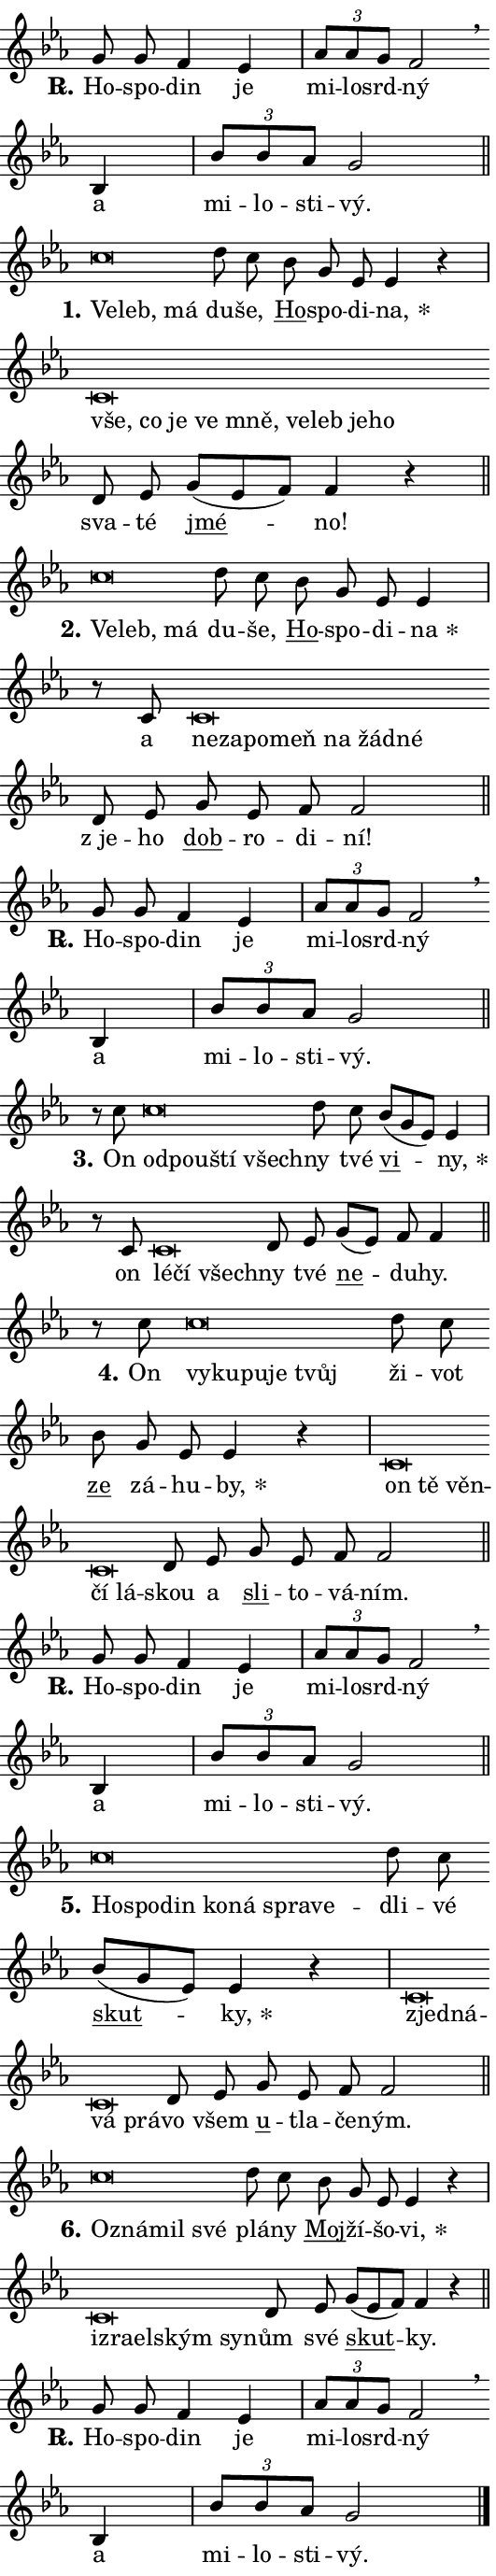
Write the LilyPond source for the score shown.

\version "2.24.0"
\header { tagline = "" }
\paper {
  indent = 0\cm
  top-margin = 0\cm
  right-margin = 0.13\cm % to fit lyric hyphens
  bottom-margin = 0\cm
  left-margin = 0\cm
  paper-width = 9\cm
  page-breaking = #ly:one-page-breaking
  system-system-spacing.basic-distance = #11
  score-system-spacing.basic-distance = #11
  ragged-last = ##f
}


%% Author: Thomas Morley
%% https://lists.gnu.org/archive/html/lilypond-user/2020-05/msg00002.html
#(define (line-position grob)
"Returns position of @var[grob} in current system:
   @code{'start}, if at first time-step
   @code{'end}, if at last time-step
   @code{'middle} otherwise
"
  (let* ((col (ly:item-get-column grob))
         (ln (ly:grob-object col 'left-neighbor))
         (rn (ly:grob-object col 'right-neighbor))
         (col-to-check-left (if (ly:grob? ln) ln col))
         (col-to-check-right (if (ly:grob? rn) rn col))
         (break-dir-left
           (and
             (ly:grob-property col-to-check-left 'non-musical #f)
             (ly:item-break-dir col-to-check-left)))
         (break-dir-right
           (and
             (ly:grob-property col-to-check-right 'non-musical #f)
             (ly:item-break-dir col-to-check-right))))
        (cond ((eqv? 1 break-dir-left) 'start)
              ((eqv? -1 break-dir-right) 'end)
              (else 'middle))))

#(define (tranparent-at-line-position vctor)
  (lambda (grob)
  "Relying on @code{line-position} select the relevant enry from @var{vctor}.
Used to determine transparency,"
    (case (line-position grob)
      ((end) (not (vector-ref vctor 0)))
      ((middle) (not (vector-ref vctor 1)))
      ((start) (not (vector-ref vctor 2))))))

noteHeadBreakVisibility =
#(define-music-function (break-visibility)(vector?)
"Makes @code{NoteHead}s transparent relying on @var{break-visibility}"
#{
  \override NoteHead.transparent =
    #(tranparent-at-line-position break-visibility)
#})

#(define delete-ledgers-for-transparent-note-heads
  (lambda (grob)
    "Reads whether a @code{NoteHead} is transparent.
If so this @code{NoteHead} is removed from @code{'note-heads} from
@var{grob}, which is supposed to be @code{LedgerLineSpanner}.
As a result ledgers are not printed for this @code{NoteHead}"
    (let* ((nhds-array (ly:grob-object grob 'note-heads))
           (nhds-list
             (if (ly:grob-array? nhds-array)
                 (ly:grob-array->list nhds-array)
                 '()))
           ;; Relies on the transparent-property being done before
           ;; Staff.LedgerLineSpanner.after-line-breaking is executed.
           ;; This is fragile ...
           (to-keep
             (remove
               (lambda (nhd)
                 (ly:grob-property nhd 'transparent #f))
               nhds-list)))
      ;; TODO find a better method to iterate over grob-arrays, similiar
      ;; to filter/remove etc for lists
      ;; For now rebuilt from scratch
      (set! (ly:grob-object grob 'note-heads)  '())
      (for-each
        (lambda (nhd)
          (ly:pointer-group-interface::add-grob grob 'note-heads nhd))
        to-keep))))

squashNotes = {
  \override NoteHead.X-extent = #'(-0.2 . 0.2)
  \override NoteHead.Y-extent = #'(-0.75 . 0)
  \override NoteHead.stencil =
    #(lambda (grob)
       (let ((pos (ly:grob-property grob 'staff-position)))
         (begin
           (if (< pos -7) (display "ERROR: Lower brevis then expected\n") (display ""))
           (if (<= pos -6) ly:text-interface::print ly:note-head::print))))
}
unSquashNotes = {
  \revert NoteHead.X-extent
  \revert NoteHead.Y-extent
  \revert NoteHead.stencil
}

hideNotes = \noteHeadBreakVisibility #begin-of-line-visible
unHideNotes = \noteHeadBreakVisibility #all-visible

% work-around for resetting accidentals
% https://lilypond.org/doc/v2.23/Documentation/notation/displaying-rhythms#unmetered-music
cadenzaMeasure = {
  \cadenzaOff
  \partial 1024 s1024
  \cadenzaOn
}

#(define-markup-command (accent layout props text) (markup?)
  "Underline accented syllable"
  (interpret-markup layout props
    #{\markup \override #'(offset . 4.3) \underline { #text }#}))

responsum = \markup \concat {
  "R" \hspace #-1.05 \path #0.1 #'((moveto 0 0.07) (lineto 0.9 0.8)) \hspace #0.05 "."
}

spaceSize = #0.6828661417322834 % exact space size for TeX Gyre Schola

\layout {
  \context {
    \Staff
    \remove "Time_signature_engraver"
    \override LedgerLineSpanner.after-line-breaking = #delete-ledgers-for-transparent-note-heads
  }
  \context {
    \Lyrics {
      \override LyricSpace.minimum-distance = \spaceSize
      \override LyricText.font-name = #"TeX Gyre Schola"
      \override LyricText.font-size = 1
      \override StanzaNumber.font-name = #"TeX Gyre Schola Bold"
      \override StanzaNumber.font-size = 1
    }
  }
  \context {
    \Score 
    \override NoteHead.text =
      #(lambda (grob) 
        (let ((pos (ly:grob-property grob 'staff-position)))
          #{\markup {
            \combine
              \halign #-0.55 \raise #(if (= pos -6) 0 0.5) \override #'(thickness . 2) \draw-line #'(3.2 . 0)
              \musicglyph "noteheads.sM1"
          }#}))
  }
}

% magnetic-lyrics.ily
%
%   written by
%     Jean Abou Samra <jean@abou-samra.fr>
%     Werner Lemberg <wl@gnu.org>
%
%   adapted by
%     Jiri Hon <jiri.hon@gmail.com>
%
% Version 2022-Apr-15

% https://www.mail-archive.com/lilypond-user@gnu.org/msg149350.html

#(define (Left_hyphen_pointer_engraver context)
   "Collect syllable-hyphen-syllable occurrences in lyrics and store
them in properties.  This engraver only looks to the left.  For
example, if the lyrics input is @code{foo -- bar}, it does the
following.

@itemize @bullet
@item
Set the @code{text} property of the @code{LyricHyphen} grob between
@q{foo} and @q{bar} to @code{foo}.

@item
Set the @code{left-hyphen} property of the @code{LyricText} grob with
text @q{foo} to the @code{LyricHyphen} grob between @q{foo} and
@q{bar}.
@end itemize

Use this auxiliary engraver in combination with the
@code{lyric-@/text::@/apply-@/magnetic-@/offset!} hook."
   (let ((hyphen #f)
         (text #f))
     (make-engraver
      (acknowledgers
       ((lyric-syllable-interface engraver grob source-engraver)
        (set! text grob)))
      (end-acknowledgers
       ((lyric-hyphen-interface engraver grob source-engraver)
        ;(when (not (grob::has-interface grob 'lyric-space-interface))
          (set! hyphen grob)));)
      ((stop-translation-timestep engraver)
       (when (and text hyphen)
         (ly:grob-set-object! text 'left-hyphen hyphen))
       (set! text #f)
       (set! hyphen #f)))))

#(define (lyric-text::apply-magnetic-offset! grob)
   "If the space between two syllables is less than the value in
property @code{LyricText@/.details@/.squash-threshold}, move the right
syllable to the left so that it gets concatenated with the left
syllable.

Use this function as a hook for
@code{LyricText@/.after-@/line-@/breaking} if the
@code{Left_@/hyphen_@/pointer_@/engraver} is active."
   (let ((hyphen (ly:grob-object grob 'left-hyphen #f)))
     (when hyphen
       (let ((left-text (ly:spanner-bound hyphen LEFT)))
         (when (grob::has-interface left-text 'lyric-syllable-interface)
           (let* ((common (ly:grob-common-refpoint grob left-text X))
                  (this-x-ext (ly:grob-extent grob common X))
                  (left-x-ext
                   (begin
                     ;; Trigger magnetism for left-text.
                     (ly:grob-property left-text 'after-line-breaking)
                     (ly:grob-extent left-text common X)))
                  ;; `delta` is the gap width between two syllables.
                  (delta (- (interval-start this-x-ext)
                            (interval-end left-x-ext)))
                  (details (ly:grob-property grob 'details))
                  (threshold (assoc-get 'squash-threshold details 0.2)))
             (when (< delta threshold)
               (let* (;; We have to manipulate the input text so that
                      ;; ligatures crossing syllable boundaries are not
                      ;; disabled.  For languages based on the Latin
                      ;; script this is essentially a beautification.
                      ;; However, for non-Western scripts it can be a
                      ;; necessity.
                      (lt (ly:grob-property left-text 'text))
                      (rt (ly:grob-property grob 'text))
                      (is-space (grob::has-interface hyphen 'lyric-space-interface))
                      (space (if is-space " " ""))
                      (extra-delta (if is-space spaceSize 0))
                      ;; Append new syllable.
                      (ltrt-space (if (and (string? lt) (string? rt))
                                (string-append lt space rt)
                                (make-concat-markup (list lt space rt))))
                      ;; Right-align `ltrt` to the right side.
                      (ltrt-space-markup (grob-interpret-markup
                               grob
                               (make-translate-markup
                                (cons (interval-length this-x-ext) 0)
                                (make-right-align-markup ltrt-space)))))
                 (begin
                   ;; Don't print `left-text`.
                   (ly:grob-set-property! left-text 'stencil #f)
                   ;; Set text and stencil (which holds all collected
                   ;; syllables so far) and shift it to the left.
                   (ly:grob-set-property! grob 'text ltrt-space)
                   (ly:grob-set-property! grob 'stencil ltrt-space-markup)
                   (ly:grob-translate-axis! grob (- (- delta extra-delta)) X))))))))))


#(define (lyric-hyphen::displace-bounds-first grob)
   ;; Make very sure this callback isn't triggered too early.
   (let ((left (ly:spanner-bound grob LEFT))
         (right (ly:spanner-bound grob RIGHT)))
     (ly:grob-property left 'after-line-breaking)
     (ly:grob-property right 'after-line-breaking)
     (ly:lyric-hyphen::print grob)))

squashThreshold = #0.4

\layout {
  \context {
    \Lyrics
    \consists #Left_hyphen_pointer_engraver
    \override LyricText.after-line-breaking =
      #lyric-text::apply-magnetic-offset!
    \override LyricHyphen.stencil = #lyric-hyphen::displace-bounds-first
    \override LyricText.details.squash-threshold = \squashThreshold
    \override LyricHyphen.minimum-distance = 0
    \override LyricHyphen.minimum-length = \squashThreshold
  }
}

squashText = \override LyricText.details.squash-threshold = 9999
unSquashText = \override LyricText.details.squash-threshold = \squashThreshold

leftText = \override LyricText.self-alignment-X = #LEFT
unLeftText = \revert LyricText.self-alignment-X

starOffset = #(lambda (grob) 
                (let ((x_offset (ly:self-alignment-interface::aligned-on-x-parent grob)))
                  (if (= x_offset 0) 0 (+ x_offset 1.2))))

star = #(define-music-function (syllable)(string?)
"Append star separator at the end of a syllable"
#{
  \once \override LyricText.X-offset = #starOffset
  \lyricmode { \markup {
    #syllable
    \override #'((font-name . "TeX Gyre Schola Bold")) \hspace #0.2 \lower #0.65 \larger "*"
  } }
#})

starAccent = #(define-music-function (syllable)(string?)
"Append star separator at the end of a syllable and make accent"
#{
  \once \override LyricText.X-offset = #starOffset
  \lyricmode { \markup {
    \accent #syllable
    \override #'((font-name . "TeX Gyre Schola Bold")) \hspace #0.2 \lower #0.65 \larger "*"
  } }
#})

breath = #(define-music-function (syllable)(string?)
"Append breathing indicator at the end of a syllable"
#{
  \lyricmode { \markup { #syllable "+" } }
#})

optionalBreath = #(define-music-function (syllable)(string?)
"Append optional breathing indicator at the end of a syllable"
#{
  \lyricmode { \markup { #syllable "(+)" } }
#})


\score {
    <<
        \new Voice = "melody" { \cadenzaOn \key es \major \relative { g'8 g f4 es \cadenzaMeasure \bar "|" \tuplet 3/2 { as8[ as g] } f2 \breathe \bar "" bes,4 \cadenzaMeasure \bar "|" \tuplet 3/2 {bes'8[ bes as] } g2 \cadenzaMeasure \bar "||" \break } }
        \new Lyrics \lyricsto "melody" { \lyricmode { \set stanza = \responsum
Ho -- spo -- din je mi -- lo -- srd -- ný a mi -- lo -- sti -- vý. } }
    >>
    \layout {}
}

\score {
    <<
        \new Voice = "melody" { \cadenzaOn \key es \major \relative { \squashNotes c''\breve*1/16 \hideNotes \breve*1/16 \breve*1/16 \bar "" \unHideNotes \unSquashNotes d8 c \bar "" bes g es es4 r \cadenzaMeasure \bar "|" \squashNotes c\breve*1/16 \hideNotes \breve*1/16 \bar "" \breve*1/16 \bar "" \breve*1/16 \bar "" \breve*1/16 \bar "" \breve*1/16 \bar "" \breve*1/16 \bar "" \breve*1/16 \breve*1/16 \bar "" \unHideNotes \unSquashNotes d8 es \bar "" g[( es f)] f4 r \cadenzaMeasure \bar "||" \break } }
        \new Lyrics \lyricsto "melody" { \lyricmode { \set stanza = "1."
\leftText Ve -- \squashText leb, má \unLeftText \unSquashText du -- še, \markup \accent Ho -- spo -- di -- \star na, \leftText vše, \squashText co je ve mně, ve -- leb je -- ho \unLeftText \unSquashText sva -- té \markup \accent jmé -- no! } }
    >>
    \layout {}
}

\score {
    <<
        \new Voice = "melody" { \cadenzaOn \key es \major \relative { \squashNotes c''\breve*1/16 \hideNotes \breve*1/16 \breve*1/16 \bar "" \unHideNotes \unSquashNotes d8 c \bar "" bes g es es4 \cadenzaMeasure \bar "|" r8 c8 \squashNotes c\breve*1/16 \hideNotes \breve*1/16 \bar "" \breve*1/16 \bar "" \breve*1/16 \bar "" \breve*1/16 \bar "" \breve*1/16 \breve*1/16 \bar "" \unHideNotes \unSquashNotes d8 es \bar "" g es f f2 \cadenzaMeasure \bar "||" \break } }
        \new Lyrics \lyricsto "melody" { \lyricmode { \set stanza = "2."
\leftText Ve -- \squashText leb, má \unLeftText \unSquashText du -- še, \markup \accent Ho -- spo -- di -- \star na a \leftText ne -- \squashText za -- po -- meň na žád -- né \unLeftText \unSquashText "z je" -- ho \markup \accent dob -- ro -- di -- ní! } }
    >>
    \layout {}
}

\score {
    <<
        \new Voice = "melody" { \cadenzaOn \key es \major \relative { g'8 g f4 es \cadenzaMeasure \bar "|" \tuplet 3/2 { as8[ as g] } f2 \breathe \bar "" bes,4 \cadenzaMeasure \bar "|" \tuplet 3/2 {bes'8[ bes as] } g2 \cadenzaMeasure \bar "||" \break } }
        \new Lyrics \lyricsto "melody" { \lyricmode { \set stanza = \responsum
Ho -- spo -- din je mi -- lo -- srd -- ný a mi -- lo -- sti -- vý. } }
    >>
    \layout {}
}

\score {
    <<
        \new Voice = "melody" { \cadenzaOn \key es \major \relative { r8 c''8 \squashNotes c\breve*1/16 \hideNotes \breve*1/16 \bar "" \breve*1/16 \breve*1/16 \bar "" \unHideNotes \unSquashNotes d8 c \bar "" bes[( g es)] es4 \cadenzaMeasure \bar "|" r8 c8 \squashNotes c\breve*1/16 \hideNotes \breve*1/16 \breve*1/16 \bar "" \unHideNotes \unSquashNotes d8 es \bar "" g[( es)] f f4 \cadenzaMeasure \bar "||" \break } }
        \new Lyrics \lyricsto "melody" { \lyricmode { \set stanza = "3."
On \leftText od -- \squashText pou -- ští všech -- \unLeftText \unSquashText ny tvé \markup \accent vi -- \star ny, on \leftText lé -- \squashText čí všech -- \unLeftText \unSquashText ny tvé \markup \accent ne -- du -- hy. } }
    >>
    \layout {}
}

\score {
    <<
        \new Voice = "melody" { \cadenzaOn \key es \major \relative { r8 c''8 \squashNotes c\breve*1/16 \hideNotes \breve*1/16 \bar "" \breve*1/16 \bar "" \breve*1/16 \breve*1/16 \bar "" \unHideNotes \unSquashNotes d8 c \bar "" bes g es es4 r \cadenzaMeasure \bar "|" \squashNotes c\breve*1/16 \hideNotes \breve*1/16 \bar "" \breve*1/16 \bar "" \breve*1/16 \breve*1/16 \bar "" \unHideNotes \unSquashNotes d8 es \bar "" g es f f2 \cadenzaMeasure \bar "||" \break } }
        \new Lyrics \lyricsto "melody" { \lyricmode { \set stanza = "4."
On \leftText vy -- \squashText ku -- pu -- je tvůj \unLeftText \unSquashText ži -- vot \markup \accent ze zá -- hu -- \star by, \leftText on \squashText tě věn -- čí lá -- \unLeftText \unSquashText skou a \markup \accent sli -- to -- vá -- ním. } }
    >>
    \layout {}
}

\score {
    <<
        \new Voice = "melody" { \cadenzaOn \key es \major \relative { g'8 g f4 es \cadenzaMeasure \bar "|" \tuplet 3/2 { as8[ as g] } f2 \breathe \bar "" bes,4 \cadenzaMeasure \bar "|" \tuplet 3/2 {bes'8[ bes as] } g2 \cadenzaMeasure \bar "||" \break } }
        \new Lyrics \lyricsto "melody" { \lyricmode { \set stanza = \responsum
Ho -- spo -- din je mi -- lo -- srd -- ný a mi -- lo -- sti -- vý. } }
    >>
    \layout {}
}

\score {
    <<
        \new Voice = "melody" { \cadenzaOn \key es \major \relative { \squashNotes c''\breve*1/16 \hideNotes \breve*1/16 \bar "" \breve*1/16 \bar "" \breve*1/16 \bar "" \breve*1/16 \bar "" \breve*1/16 \breve*1/16 \bar "" \unHideNotes \unSquashNotes d8 c \bar "" bes[( g es)] es4 r \cadenzaMeasure \bar "|" \squashNotes c\breve*1/16 \hideNotes \breve*1/16 \bar "" \breve*1/16 \breve*1/16 \bar "" \unHideNotes \unSquashNotes d8 es \bar "" g es f f2 \cadenzaMeasure \bar "||" \break } }
        \new Lyrics \lyricsto "melody" { \lyricmode { \set stanza = "5."
\leftText Ho -- \squashText spo -- din ko -- ná spra -- ve -- \unLeftText \unSquashText dli -- vé \markup \accent skut -- \star ky, \leftText zjed -- \squashText ná -- vá prá -- \unLeftText \unSquashText vo všem \markup \accent u -- tla -- če -- ným. } }
    >>
    \layout {}
}

\score {
    <<
        \new Voice = "melody" { \cadenzaOn \key es \major \relative { \squashNotes c''\breve*1/16 \hideNotes \breve*1/16 \bar "" \breve*1/16 \breve*1/16 \bar "" \unHideNotes \unSquashNotes d8 c \bar "" bes g es es4 r \cadenzaMeasure \bar "|" \squashNotes c\breve*1/16 \hideNotes \breve*1/16 \bar "" \breve*1/16 \bar "" \breve*1/16 \breve*1/16 \bar "" \unHideNotes \unSquashNotes d8 es \bar "" g[( es f)] f4 r \cadenzaMeasure \bar "||" \break } }
        \new Lyrics \lyricsto "melody" { \lyricmode { \set stanza = "6."
\leftText Oz -- \squashText ná -- mil své \unLeftText \unSquashText plá -- ny \markup \accent Moj -- ží -- šo -- \star vi, \leftText iz -- \squashText ra -- el -- ským sy -- \unLeftText \unSquashText nům své \markup \accent skut -- ky. } }
    >>
    \layout {}
}

\score {
    <<
        \new Voice = "melody" { \cadenzaOn \key es \major \relative { g'8 g f4 es \cadenzaMeasure \bar "|" \tuplet 3/2 { as8[ as g] } f2 \breathe \bar "" bes,4 \cadenzaMeasure \bar "|" \tuplet 3/2 {bes'8[ bes as] } g2 \cadenzaMeasure \bar "||" \break } \bar "|." }
        \new Lyrics \lyricsto "melody" { \lyricmode { \set stanza = \responsum
Ho -- spo -- din je mi -- lo -- srd -- ný a mi -- lo -- sti -- vý. } }
    >>
    \layout {}
}
